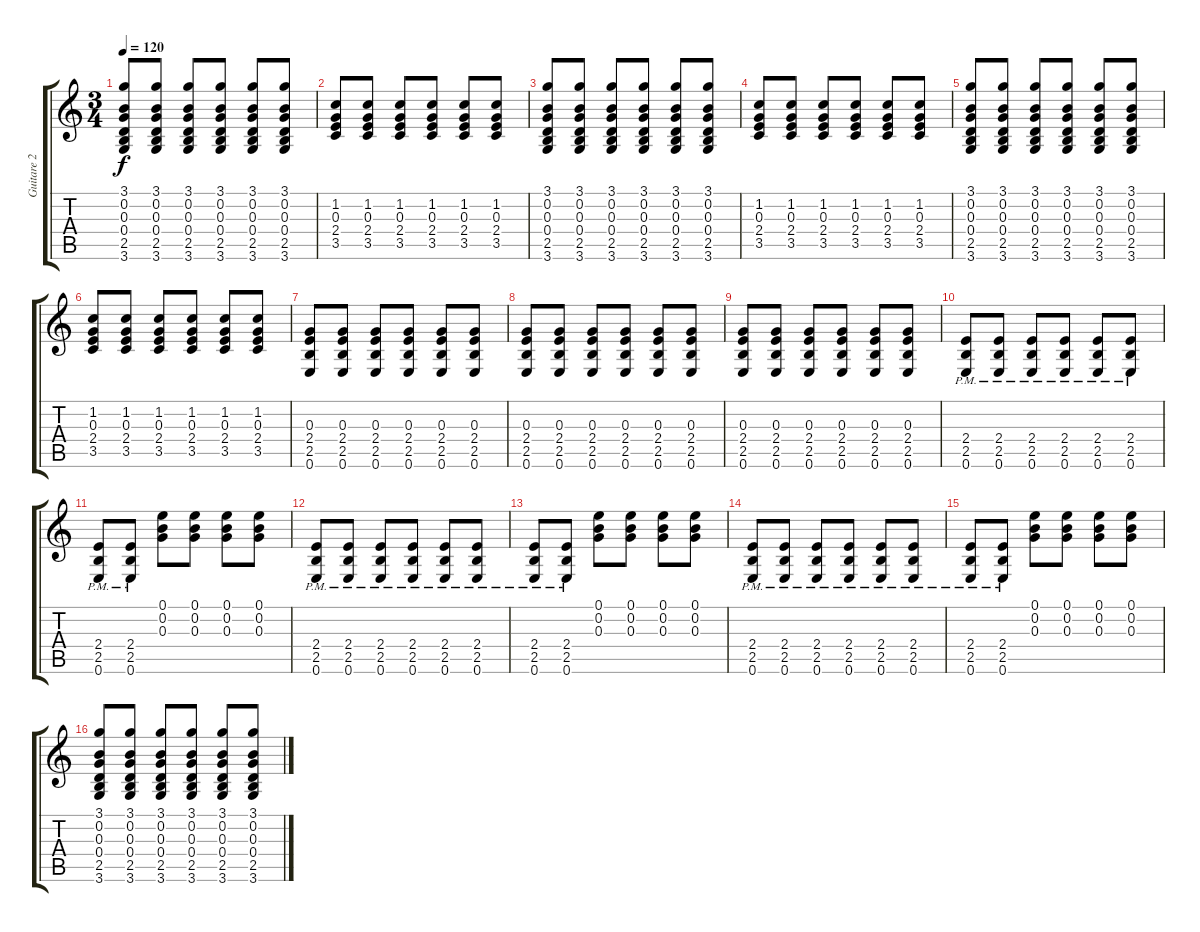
\track ("Guitare 2" "Guitare 2") {instrument distortionguitar}
\staff {score tabs}
\tuning (E4 B3 G3 D3 A2 E2) {hide}
\ts (3 4)
\tempo 120
\clef g2
\ks c
(3.1 0.2 0.3 0.4 2.5 3.6).8{dy f} (3.1 0.2 0.3 0.4 2.5 3.6).8 (3.1 0.2 0.3 0.4 2.5 3.6).8 (3.1 0.2 0.3 0.4 2.5 3.6).8 (3.1 0.2 0.3 0.4 2.5 3.6).8 (3.1 0.2 0.3 0.4 2.5 3.6).8 |
(1.2 0.3 2.4 3.5).8 (1.2 0.3 2.4 3.5).8 (1.2 0.3 2.4 3.5).8 (1.2 0.3 2.4 3.5).8 (1.2 0.3 2.4 3.5).8 (1.2 0.3 2.4 3.5).8 |
(3.1 0.2 0.3 0.4 2.5 3.6).8 (3.1 0.2 0.3 0.4 2.5 3.6).8 (3.1 0.2 0.3 0.4 2.5 3.6).8 (3.1 0.2 0.3 0.4 2.5 3.6).8 (3.1 0.2 0.3 0.4 2.5 3.6).8 (3.1 0.2 0.3 0.4 2.5 3.6).8 |
(1.2 0.3 2.4 3.5).8 (1.2 0.3 2.4 3.5).8 (1.2 0.3 2.4 3.5).8 (1.2 0.3 2.4 3.5).8 (1.2 0.3 2.4 3.5).8 (1.2 0.3 2.4 3.5).8 |
(3.1 0.2 0.3 0.4 2.5 3.6).8 (3.1 0.2 0.3 0.4 2.5 3.6).8 (3.1 0.2 0.3 0.4 2.5 3.6).8 (3.1 0.2 0.3 0.4 2.5 3.6).8 (3.1 0.2 0.3 0.4 2.5 3.6).8 (3.1 0.2 0.3 0.4 2.5 3.6).8 |
(1.2 0.3 2.4 3.5).8 (1.2 0.3 2.4 3.5).8 (1.2 0.3 2.4 3.5).8 (1.2 0.3 2.4 3.5).8 (1.2 0.3 2.4 3.5).8 (1.2 0.3 2.4 3.5).8 |
(0.3 2.4 2.5 0.6).8 (0.3 2.4 2.5 0.6).8 (0.3 2.4 2.5 0.6).8 (0.3 2.4 2.5 0.6).8 (0.3 2.4 2.5 0.6).8 (0.3 2.4 2.5 0.6).8 |
(0.3 2.4 2.5 0.6).8 (0.3 2.4 2.5 0.6).8 (0.3 2.4 2.5 0.6).8 (0.3 2.4 2.5 0.6).8 (0.3 2.4 2.5 0.6).8 (0.3 2.4 2.5 0.6).8 |
(0.3 2.4 2.5 0.6).8 (0.3 2.4 2.5 0.6).8 (0.3 2.4 2.5 0.6).8 (0.3 2.4 2.5 0.6).8 (0.3 2.4 2.5 0.6).8 (0.3 2.4 2.5 0.6).8 |
(2.4{pm} 2.5{pm} 0.6{pm}).8 (2.4{pm} 2.5{pm} 0.6{pm}).8 (2.4{pm} 2.5{pm} 0.6{pm}).8 (2.4{pm} 2.5{pm} 0.6{pm}).8 (2.4{pm} 2.5{pm} 0.6{pm}).8 (2.4{pm} 2.5{pm} 0.6{pm}).8 |
(2.4{pm} 2.5{pm} 0.6{pm}).8 (2.4{pm} 2.5{pm} 0.6{pm}).8 (0.1 0.2 0.3).8 (0.1 0.2 0.3).8 (0.1 0.2 0.3).8 (0.1 0.2 0.3).8 |
(2.4{pm} 2.5{pm} 0.6{pm}).8 (2.4{pm} 2.5{pm} 0.6{pm}).8 (2.4{pm} 2.5{pm} 0.6{pm}).8 (2.4{pm} 2.5{pm} 0.6{pm}).8 (2.4{pm} 2.5{pm} 0.6{pm}).8 (2.4{pm} 2.5{pm} 0.6{pm}).8 |
(2.4{pm} 2.5{pm} 0.6{pm}).8 (2.4{pm} 2.5{pm} 0.6{pm}).8 (0.1 0.2 0.3).8 (0.1 0.2 0.3).8 (0.1 0.2 0.3).8 (0.1 0.2 0.3).8 |
(2.4{pm} 2.5{pm} 0.6{pm}).8 (2.4{pm} 2.5{pm} 0.6{pm}).8 (2.4{pm} 2.5{pm} 0.6{pm}).8 (2.4{pm} 2.5{pm} 0.6{pm}).8 (2.4{pm} 2.5{pm} 0.6{pm}).8 (2.4{pm} 2.5{pm} 0.6{pm}).8 |
(2.4{pm} 2.5{pm} 0.6{pm}).8 (2.4{pm} 2.5{pm} 0.6{pm}).8 (0.1 0.2 0.3).8 (0.1 0.2 0.3).8 (0.1 0.2 0.3).8 (0.1 0.2 0.3).8 |
(3.1 0.2 0.3 0.4 2.5 3.6).8 (3.1 0.2 0.3 0.4 2.5 3.6).8 (3.1 0.2 0.3 0.4 2.5 3.6).8 (3.1 0.2 0.3 0.4 2.5 3.6).8 (3.1 0.2 0.3 0.4 2.5 3.6).8 (3.1 0.2 0.3 0.4 2.5 3.6).8
